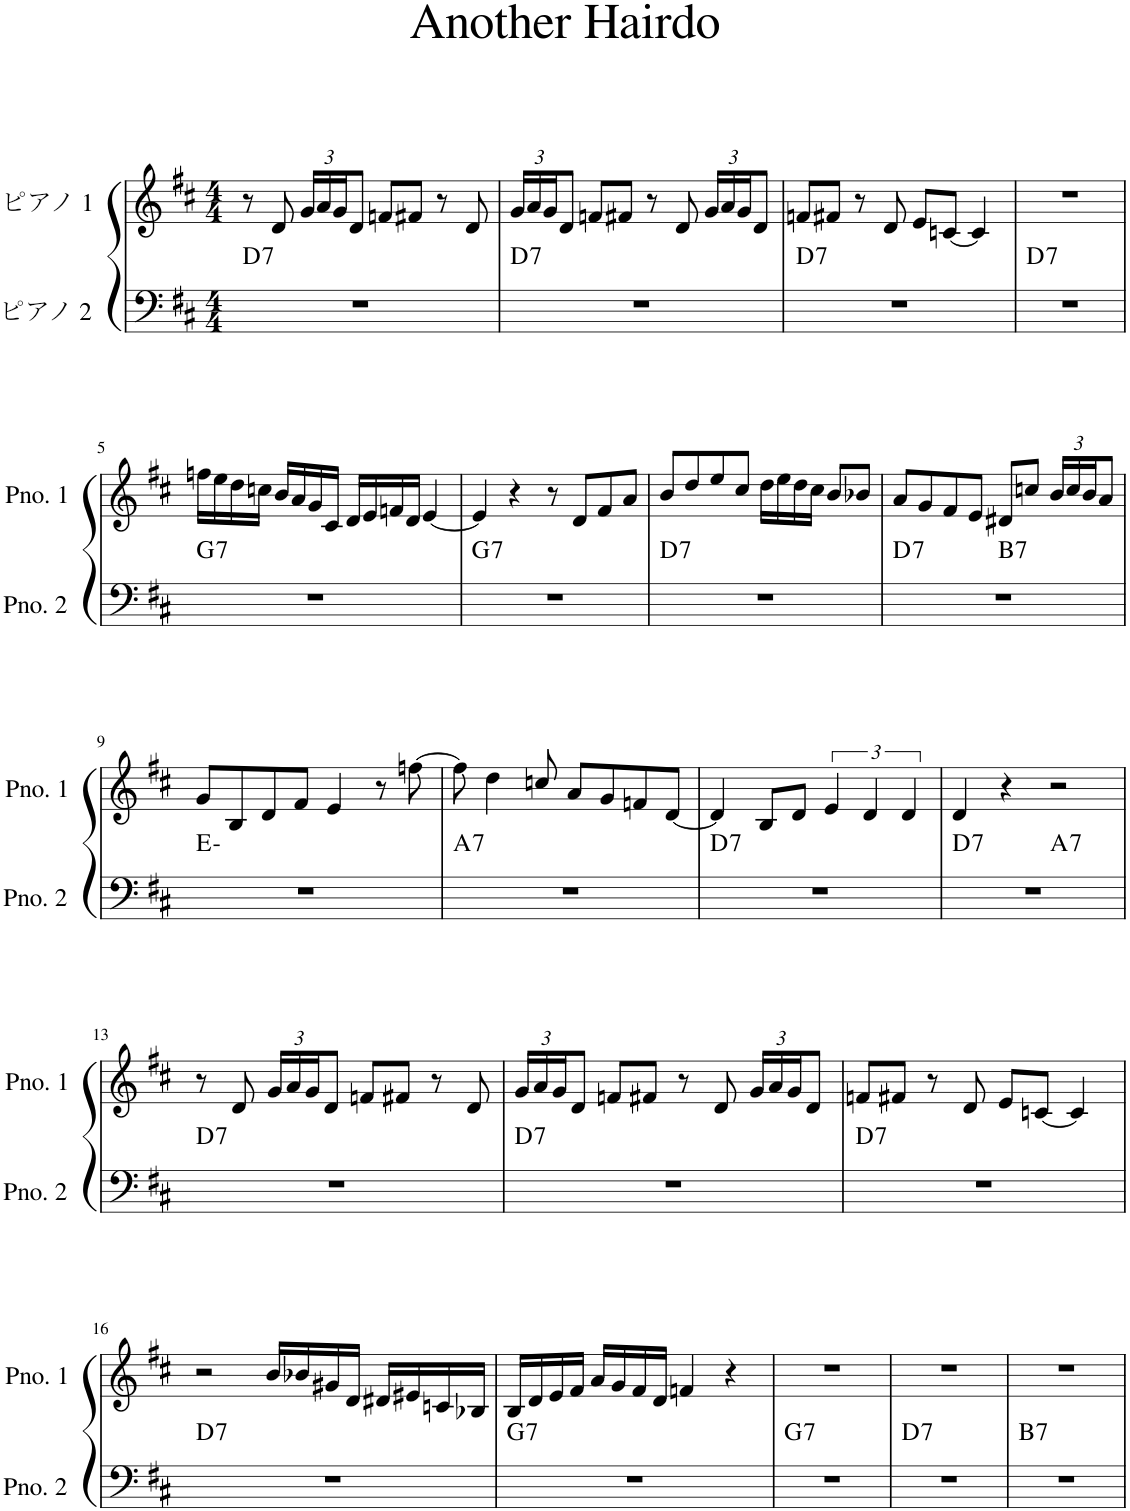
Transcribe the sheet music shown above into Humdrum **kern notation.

**kern	**harte	**kern
*part2	*part2	*part1
*staff2	*	*staff1
*I"ピアノ 2	*	*I"ピアノ 1
*clefF4	*	*clefG2
*k[f#c#]	*	*k[f#c#]
*M4/4	*	*M4/4
=1	=1	=1
!	!LO:H:kt=7	!
1r	D:7	8r
.	.	8d/
*	*	*Xbrackettup
.	.	24g/LL
.	.	24a/
.	.	24g/J
.	.	8d/J
.	.	8fn/L
.	.	8f#X/J
.	.	8r
.	.	8d/
=2	=2	=2
!	!LO:H:kt=7	!
1r	D:7	24g/LL
.	.	24a/
.	.	24g/J
.	.	8d/J
.	.	8fn/L
.	.	8f#X/J
.	.	8r
.	.	8d/
.	.	24g/LL
.	.	24a/
.	.	24g/J
.	.	8d/J
=3	=3	=3
!	!LO:H:kt=7	!
1r	D:7	8fn/L
.	.	8f#X/J
.	.	8r
.	.	8d/
.	.	8e/L
.	.	[8cn/J
.	.	4c/]
=4	=4	=4
!	!LO:H:kt=7	!
1r	D:7	1r
!!LO:LB:g=z
=5	=5	=5
!	!LO:H:kt=7	!
1r	G:7	16ffn\LL
.	.	16ee\
.	.	16dd\
.	.	16ccn\JJ
.	.	16b/LL
.	.	16a/
.	.	16g/
.	.	16c#/JJ
.	.	16d/LL
.	.	16e/
.	.	16fn/
.	.	16d/JJ
.	.	[4e/
=6	=6	=6
!	!LO:H:kt=7	!
1r	G:7	4e/]
.	.	4r
.	.	8r
.	.	8d/L
.	.	8f#/
.	.	8a/J
=7	=7	=7
!	!LO:H:kt=7	!
1r	D:7	8b/L
.	.	8dd/
.	.	8ee/
.	.	8cc#/J
.	.	16dd\LL
.	.	16ee\
.	.	16dd\
.	.	16cc#\JJ
.	.	8b/L
.	.	8b-X/J
=8	=8	=8
!	!LO:H:kt=7	!
*^	*	*
1r	2ryy	D:7	8a/L
.	.	.	8g/
.	.	.	8f#/
.	.	.	8e/J
!	!	!LO:H:kt=7	!
.	2ryy	B:7	8d#X/L
.	.	.	8ccn/J
.	.	.	24b/LL
.	.	.	24cc/
.	.	.	24b/J
.	.	.	8a/J
*v	*v	*	*
!!LO:LB:g=z
=9	=9	=9
1r	E:min	8g/L
.	.	8B/
.	.	8d/
.	.	8f#/J
.	.	4e/
.	.	8r
.	.	[8ffn\
=10	=10	=10
!	!LO:H:kt=7	!
1r	A:7	8ff\]
.	.	4dd\
.	.	8ccn/
.	.	8a/L
.	.	8g/
.	.	8fn/
.	.	[8d/J
=11	=11	=11
!	!LO:H:kt=7	!
1r	D:7	4d/]
.	.	8B/L
.	.	8d/J
*	*	*brackettup
.	.	6e/
.	.	6d/
.	.	6d/
=12	=12	=12
!	!LO:H:kt=7	!
*^	*	*
1r	2ryy	D:7	4d/
.	.	.	4r
!	!	!LO:H:kt=7	!
.	2ryy	A:7	2r
!!LO:LB:g=z
=13	=13	=13	=13
!	!	!LO:H:kt=7	!
*v	*v	*	*
1r	D:7	8r
.	.	8d/
*	*	*Xbrackettup
.	.	24g/LL
.	.	24a/
.	.	24g/J
.	.	8d/J
.	.	8fn/L
.	.	8f#X/J
.	.	8r
.	.	8d/
=14	=14	=14
!	!LO:H:kt=7	!
1r	D:7	24g/LL
.	.	24a/
.	.	24g/J
.	.	8d/J
.	.	8fn/L
.	.	8f#X/J
.	.	8r
.	.	8d/
.	.	24g/LL
.	.	24a/
.	.	24g/J
.	.	8d/J
=15	=15	=15
!	!LO:H:kt=7	!
1r	D:7	8fn/L
.	.	8f#X/J
.	.	8r
.	.	8d/
.	.	8e/L
.	.	[8cn/J
.	.	4c/]
!!LO:LB:g=z
=16	=16	=16
!	!LO:H:kt=7	!
1r	D:7	2r
.	.	16b/LL
.	.	16b-X/
.	.	16g#X/
.	.	16d/JJ
.	.	16d#X/LL
.	.	16e#X/
.	.	16cn/
.	.	16B-X/JJ
=17	=17	=17
!	!LO:H:kt=7	!
1r	G:7	16B/LL
.	.	16d/
.	.	16e/
.	.	16f#/JJ
.	.	16a/LL
.	.	16g/
.	.	16f#/
.	.	16d/JJ
.	.	4fn/
.	.	4r
=18	=18	=18
!	!LO:H:kt=7	!
1r	G:7	1r
=19	=19	=19
!	!LO:H:kt=7	!
1r	D:7	1r
=20	=20	=20
!	!LO:H:kt=7	!
1r	B:7	1r
=	=	=
*-	*-	*-
